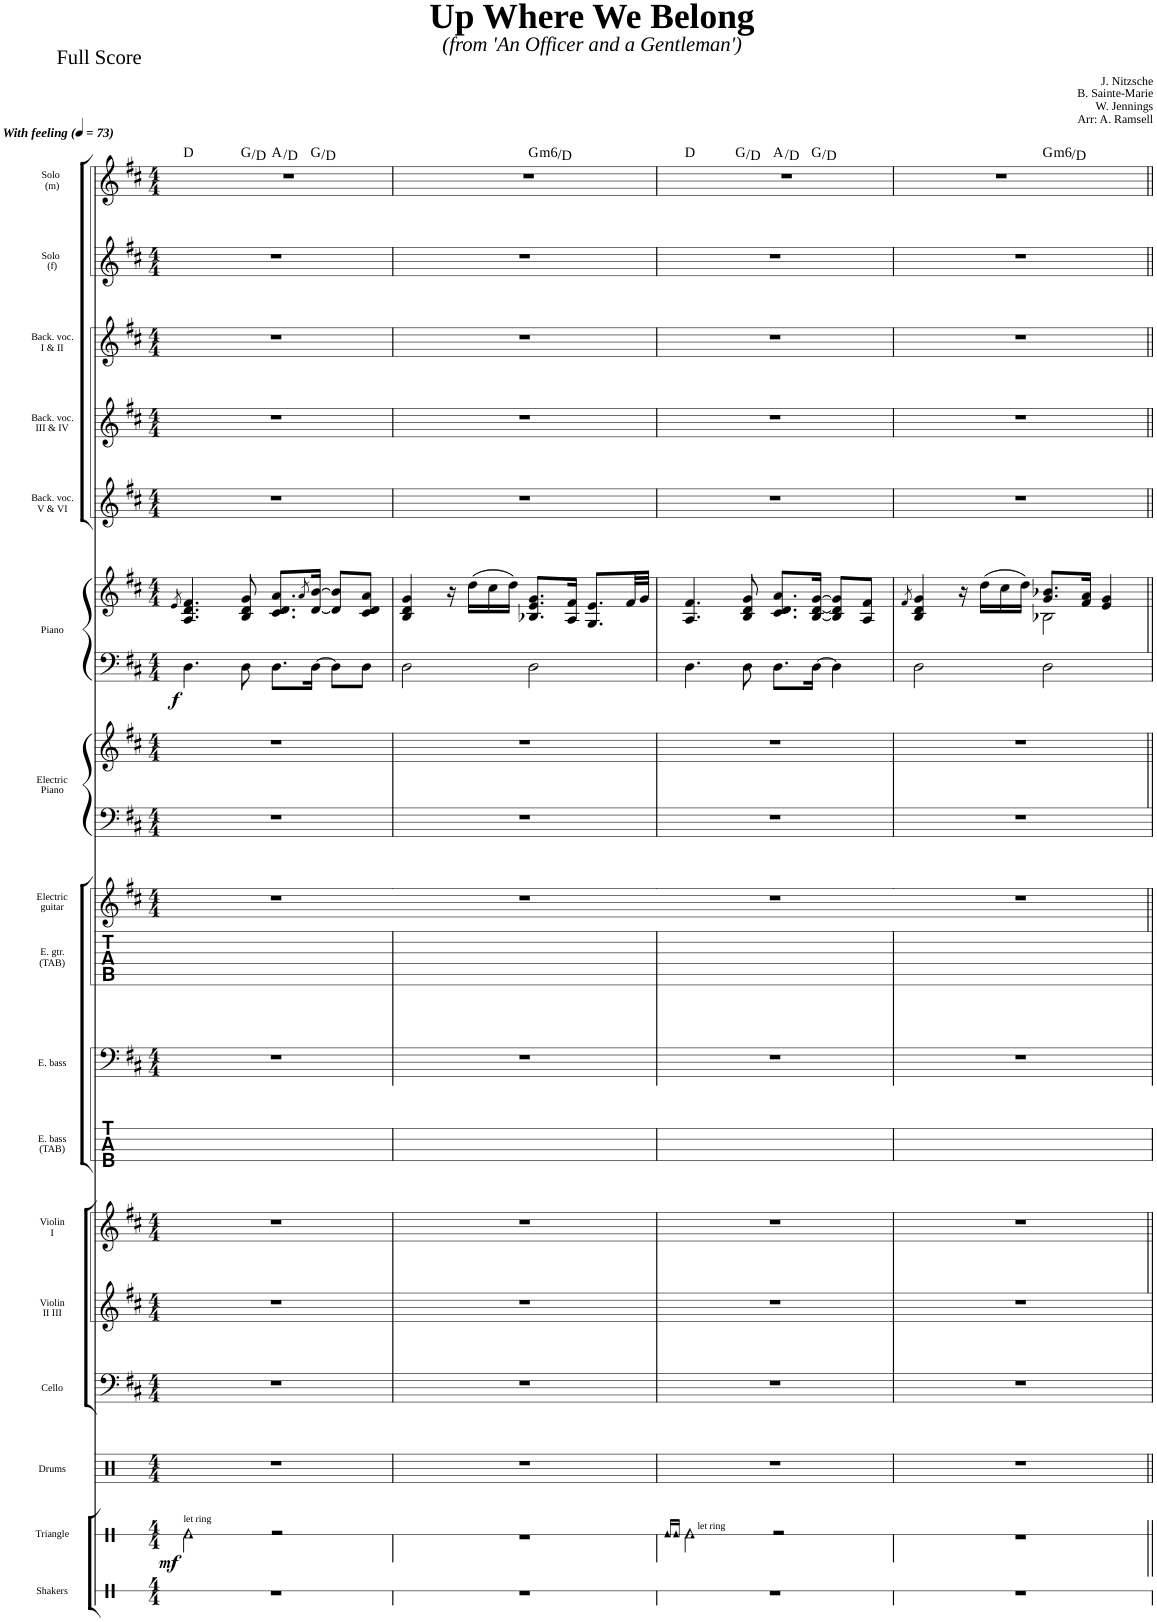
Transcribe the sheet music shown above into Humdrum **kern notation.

**kern	**kern	**dynam	**kern	**kern	**kern	**kern	**kern	**kern	**kern	**kern	**kern	**kern	**kern	**kern	**dynam	**kern	**kern	**kern	**kern	**kern	**harte
*part17	*part16	*part16	*part15	*part14	*part13	*part12	*part11	*part10	*part9	*part8	*part7	*part7	*part6	*part6	*part6	*part5	*part4	*part3	*part2	*part1	*part1
*staff19	*staff18	*staff18	*staff17	*staff16	*staff15	*staff14	*staff13	*staff12	*staff11	*staff10	*staff9	*staff8	*staff7	*staff6	*staff6/7	*staff5	*staff4	*staff3	*staff2	*staff1	*
*I"Shakers	*I"Triangle	*	*I"Drums	*I"Cello	*I"Violin II III	*I"Violin I	*I"E. bass (TAB)	*I"E. bass	*I"E. gtr. (TAB)	*I"Electric  guitar	*I"Electric  Piano	*	*I"Piano	*	*	*I"Back. voc. V &amp; VI	*I"Back. voc. III &amp; IV	*I"Back. voc. I &amp; II	*I"Solo   (f)	*I"Solo   (m)	*
*I'Shks.	*I'Trgl.	*	*I'Drm.	*	*I'Vln. II III	*I'Vln. I	*I'E. bass  (TAB)	*	*I'E. gtr. (TAB)	*I'Elec. gtr.	*I'E.   Pno.	*	*I'Pno.	*	*	*	*	*	*I'Solo   (f)	*I'Solo   (m)	*
*stria1	*stria1	*	*	*	*	*	*stria4	*	*stria6	*	*	*	*	*	*	*	*	*	*	*	*
*clefX	*clefX	*	*clefX	*clefF4	*clefG2	*clefG2	*	*clefF4	*	*clefG2	*clefF4	*clefG2	*clefF4	*clefG2	*	*clefG2	*clefG2	*clefG2	*clefG2	*clefG2	*
*	*	*	*	*	*	*	*	*Trd7c12	*	*Trd7c12	*	*	*	*	*	*	*	*	*Trd5c9	*Trd8c14	*
*k[f#c#]	*k[f#c#]	*	*k[f#c#]	*k[f#c#]	*k[f#c#]	*k[f#c#]	*k[f#c#]	*k[f#c#]	*k[f#c#]	*k[f#c#]	*k[f#c#]	*k[f#c#]	*k[f#c#]	*k[f#c#]	*	*k[f#c#]	*k[f#c#]	*k[f#c#]	*k[f#c#]	*k[f#c#]	*
*D:	*D:	*	*D:	*D:	*D:	*D:	*D:	*D:	*D:	*D:	*D:	*D:	*D:	*D:	*	*D:	*D:	*D:	*D:	*D:	*
*M4/4	*M4/4	*	*M4/4	*M4/4	*M4/4	*M4/4	*	*M4/4	*	*M4/4	*M4/4	*M4/4	*M4/4	*M4/4	*	*M4/4	*M4/4	*M4/4	*M4/4	*M4/4	*
*MM73	*MM73	*	*MM73	*MM73	*MM73	*MM73	*MM73	*MM73	*MM73	*MM73	*MM73	*MM73	*MM73	*MM73	*	*MM73	*MM73	*MM73	*MM73	*MM73	*
=1	=1	=1	=1	=1	=1	=1	=1	=1	=1	=1	=1	=1	=1	=1	=1	=1	=1	=1	=1	=1	=1
.	.	.	.	.	.	.	.	.	.	.	.	.	.	8qe/	.	.	.	.	.	.	.
*	*	*	*	*	*	*	*	*	*	*	*	*	*	*	*	*	*	*	*	*^	*
!	!	!	!	!	!	!	!	!	!	!	!	!	!	!	!	!	!	!	!	!LO:TX:a:Bi:t=With feeling	!	!
!	!LO:TX:a:t=let ring	!	!	!	!	!	!	!	!	!	!	!	!	!	!	!	!	!	!	!	!	!
!	!	!LO:DY:b	!	!	!	!	!	!	!	!	!	!	!	!	!LO:DY:b=2	!	!	!	!	!	!	!
1r	2Re\	mf	1r	1r	1r	1r	1ryy	1r	1ryy	1r	1r	1r	4.D\	4.A/ 4.d/ 4.f#/	f	1r	1r	1r	1r	1r	4.ryy	D:maj
.	.	.	.	.	.	.	.	.	.	.	.	.	8D\	8B/ 8d/ 8g/	.	.	.	.	.	.	8ryy	G:maj/5
.	2r	.	.	.	.	.	.	.	.	.	.	.	8.D\L	8.c#/ 8.d/ 8.a/L	.	.	.	.	.	.	8.ryy	A:maj/4
.	.	.	.	.	.	.	.	.	.	.	.	.	.	8qa/	.	.	.	.	.	.	.	.
.	.	.	.	.	.	.	.	.	.	.	.	.	[16D\Jk	[16d/ [16b/Jk	.	.	.	.	.	.	8.ryy	G:maj/5
.	.	.	.	.	.	.	.	.	.	.	.	.	8D\L]	8d/] 8b/]L	.	.	.	.	.	.	.	.
.	.	.	.	.	.	.	.	.	.	.	.	.	8D\J	8c#/ 8d/ 8a/J	.	.	.	.	.	.	8ryy	.
=2	=2	=2	=2	=2	=2	=2	=2	=2	=2	=2	=2	=2	=2	=2	=2	=2	=2	=2	=2	=2	=2	=2
1r	1r	.	1r	1r	1r	1r	1ryy	1r	1ryy	1r	1r	1r	2D\	4B/ 4d/ 4g/	.	1r	1r	1r	1r	1r	2ryy	.
.	.	.	.	.	.	.	.	.	.	.	.	.	.	16r	.	.	.	.	.	.	.	.
.	.	.	.	.	.	.	.	.	.	.	.	.	.	(16dd\LL	.	.	.	.	.	.	.	.
.	.	.	.	.	.	.	.	.	.	.	.	.	.	16cc#\	.	.	.	.	.	.	.	.
.	.	.	.	.	.	.	.	.	.	.	.	.	.	16dd\JJ)	.	.	.	.	.	.	.	.
!	!	!	!	!	!	!	!	!	!	!	!	!	!	!	!	!	!	!	!	!	!	!LO:H:kt=m6
.	.	.	.	.	.	.	.	.	.	.	.	.	2D\	8.B-X/ 8.e/ 8.g/L	.	.	.	.	.	.	2ryy	G:min6/5
.	.	.	.	.	.	.	.	.	.	.	.	.	.	16A/ 16f#/Jk	.	.	.	.	.	.	.	.
.	.	.	.	.	.	.	.	.	.	.	.	.	.	8.G/ 8.e/L	.	.	.	.	.	.	.	.
.	.	.	.	.	.	.	.	.	.	.	.	.	.	32f#/LL	.	.	.	.	.	.	.	.
.	.	.	.	.	.	.	.	.	.	.	.	.	.	32g/JJJ	.	.	.	.	.	.	.	.
=3	=3	=3	=3	=3	=3	=3	=3	=3	=3	=3	=3	=3	=3	=3	=3	=3	=3	=3	=3	=3	=3	=3
.	16qRe/LL	.	.	.	.	.	.	.	.	.	.	.	.	.	.	.	.	.	.	.	.	.
.	16qRe/JJ	.	.	.	.	.	.	.	.	.	.	.	.	.	.	.	.	.	.	.	.	.
!	!LO:TX:a:t=let ring	!	!	!	!	!	!	!	!	!	!	!	!	!	!	!	!	!	!	!	!	!
1r	2Re\	.	1r	1r	1r	1r	1ryy	1r	1ryy	1r	1r	1r	4.D\	4.A/ 4.f#/	.	1r	1r	1r	1r	1r	4ryy	D:maj
.	.	.	.	.	.	.	.	.	.	.	.	.	.	.	.	.	.	.	.	.	8ryy	.
.	.	.	.	.	.	.	.	.	.	.	.	.	8D\	8B/ 8d/ 8g/	.	.	.	.	.	.	8ryy	G:maj/5
.	2r	.	.	.	.	.	.	.	.	.	.	.	8.D\L	8.c#/ 8.d/ 8.a/L	.	.	.	.	.	.	8ryy	A:maj/4
.	.	.	.	.	.	.	.	.	.	.	.	.	.	.	.	.	.	.	.	.	16ryy	.
.	.	.	.	.	.	.	.	.	.	.	.	.	[16D\Jk	[16B/ [16d/ [16g/Jk	.	.	.	.	.	.	16ryy	G:maj/5
.	.	.	.	.	.	.	.	.	.	.	.	.	4D\]	8B/] 8d/] 8g/]L	.	.	.	.	.	.	16ryy	.
.	.	.	.	.	.	.	.	.	.	.	.	.	.	.	.	.	.	.	.	.	16ryy	.
.	.	.	.	.	.	.	.	.	.	.	.	.	.	8A/ 8f#/J	.	.	.	.	.	.	8ryy	.
=4	=4	=4	=4	=4	=4	=4	=4	=4	=4	=4	=4	=4	=4	=4	=4	=4	=4	=4	=4	=4	=4	=4
.	.	.	.	.	.	.	.	.	.	.	.	.	.	8qf#/	.	.	.	.	.	.	.	.
*	*	*	*	*	*	*	*	*	*	*	*	*	*	*^	*	*	*	*	*	*	*	*
1r	1r	.	1r	1r	1r	1r	1ryy	1r	1ryy	1r	1r	1r	2D\	4B/ 4d/ 4g/	2ryy	.	1r	1r	1r	1r	1r	2ryy	.
.	.	.	.	.	.	.	.	.	.	.	.	.	.	16r	.	.	.	.	.	.	.	.	.
.	.	.	.	.	.	.	.	.	.	.	.	.	.	(16dd\LL	.	.	.	.	.	.	.	.	.
.	.	.	.	.	.	.	.	.	.	.	.	.	.	16cc#\	.	.	.	.	.	.	.	.	.
.	.	.	.	.	.	.	.	.	.	.	.	.	.	16dd\JJ)	.	.	.	.	.	.	.	.	.
!	!	!	!	!	!	!	!	!	!	!	!	!	!	!	!	!	!	!	!	!	!	!	!LO:H:kt=m6
.	.	.	.	.	.	.	.	.	.	.	.	.	2D\	8.g/ 8.b-X/L	2B-X\	.	.	.	.	.	.	2ryy	G:min6/5
.	.	.	.	.	.	.	.	.	.	.	.	.	.	16f#/ 16a/Jk	.	.	.	.	.	.	.	.	.
.	.	.	.	.	.	.	.	.	.	.	.	.	.	4e/ 4g/	.	.	.	.	.	.	.	.	.
*	*	*	*	*	*	*	*	*	*	*	*	*	*	*v	*v	*	*	*	*	*	*v	*v	*
=||	=||	=||	=||	=||	=||	=||	=||	=||	=||	=||	=||	=||	=||	=||	=||	=||	=||	=||	=||	=||	=||
*-	*-	*-	*-	*-	*-	*-	*-	*-	*-	*-	*-	*-	*-	*-	*-	*-	*-	*-	*-	*-	*-
